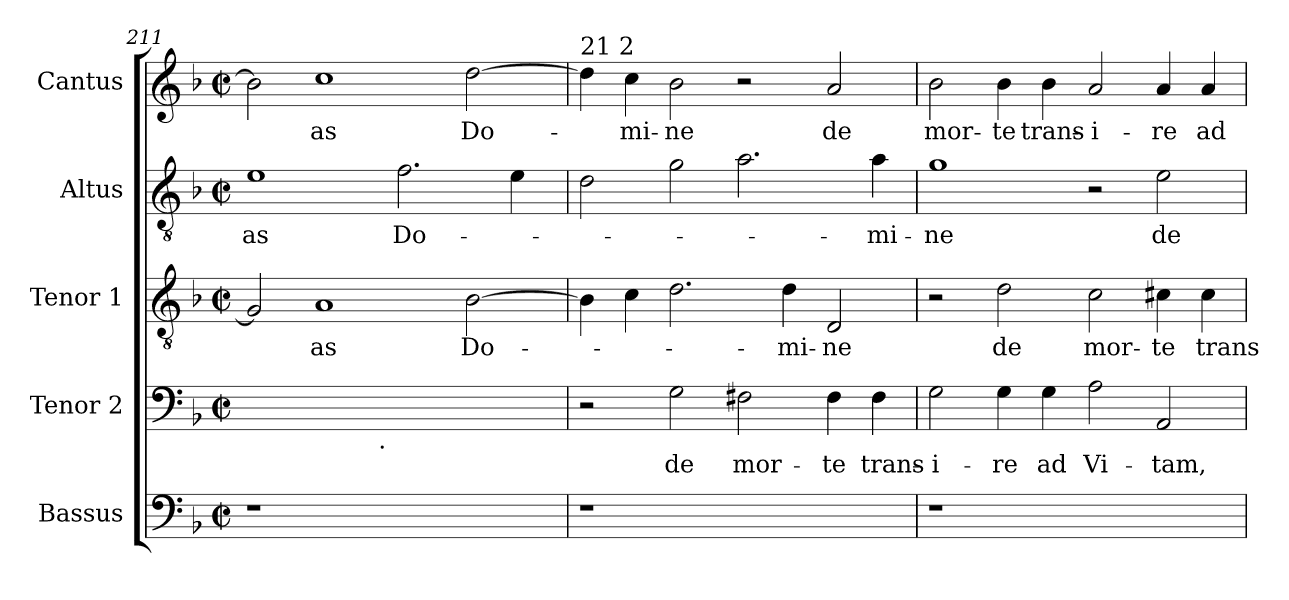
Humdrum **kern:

**kern	**kern	**text	**kern	**text	**kern	**text	**kern	**text
*part5	*part4	*part4	*part3	*part3	*part2	*part2	*part1	*part1
*staff5	*staff4	*staff4	*staff3	*staff3	*staff2	*staff2	*staff1	*staff1
*I"Bassus	*I"Tenor 2	*	*I"Tenor 1	*	*I"Altus	*	*I"Cantus	*
*clefF4	*clefF4	*	*clefGv2	*	*clefGv2	*	*clefG2	*
*k[b-]	*k[b-]	*	*k[b-]	*	*k[b-]	*	*k[b-]	*
*F:	*F:	*	*F:	*	*F:	*	*F:	*
*M2/2	*M2/2	*	*M2/2	*	*M2/2	*	*M2/2	*
*met(c|)	*met(c|)	*	*met(c|)	*	*met(c|)	*	*met(c|)	*
=211	=211	=211	=211	=211	=211	=211	=211	=211
!	!	!	!	!	!	!LO:LY:b:cj	!	!
1r	2...ryy	.	2G/]	.	1e	-as	2b-\]	.
!	!	!	!	!LO:LY:b:cj	!	!	!	!LO:LY:b:cj
.	.	.	1A	-as	.	.	1cc	-as
!	!LO:TX:b:t=.	!	!	!	!	!	!	!
.	1ryy	.	.	.	.	.	.	.
!	!	!	!	!	!	!LO:LY:b:cj	!	!
1ryy	.	.	.	.	2.f\	Do-	.	.
!	!	!	!	!LO:LY:b:cj	!	!	!	!LO:LY:b:cj
.	.	.	[>2B-\	Do-	.	.	[>2dd\	Do-
.	.	.	.	.	4e\	.	.	.
.	16ryy	.	.	.	.	.	.	.
!!LO:LB:g=z
=212	=212	=212	=212	=212	=212	=212	=212	=212
!	!	!	!	!	!	!	!LO:TX:a:t=21 2	!
1r	2r	.	4B-\]	.	2d\	.	4dd\]	.
!	!	!	!	!	!	!	!	!LO:LY:b
.	.	.	4c\	.	.	.	4cc\	-mi-
!	!	!LO:LY:b:cj	!	!	!	!	!	!LO:LY:b:rj
.	2G\	de	2.d\	.	2g\	.	2b-\	-ne
!	!	!LO:LY:b:cj	!	!	!	!	!	!
1ryy	2F#X\	mor-	.	.	2.a\	.	2r	.
!	!	!	!	!LO:LY:b	!	!	!	!
.	.	.	4d\	-mi-	.	.	.	.
!	!	!LO:LY:b:rj	!	!LO:LY:b:rj	!	!	!	!LO:LY:b:cj
.	4F#\	-te	2D/	-ne	.	.	2a/	de
!	!	!LO:LY:b:cj	!	!	!	!LO:LY:b:cj	!	!
.	4F#\	trans-	.	.	4a\	-mi-	.	.
=213	=213	=213	=213	=213	=213	=213	=213	=213
!	!	!LO:LY:b:cj	!	!	!	!LO:LY:b:cj	!	!LO:LY:b:cj
1r	2G\	-i-	2r	.	1g	-ne	2b-\	mor-
!	!	!LO:LY:b:cj	!	!LO:LY:b:cj	!	!	!	!LO:LY:b:rj
.	4G\	-re	2d\	de	.	.	4b-\	-te
!	!	!LO:LY:b:cj	!	!	!	!	!	!LO:LY:b:cj
.	4G\	ad	.	.	.	.	4b-\	trans-
!	!	!LO:LY:b	!	!LO:LY:b:cj	!	!	!	!LO:LY:b:rj
1ryy	2A\	Vi-	2c\	mor-	2r	.	2a/	-i-
!	!	!LO:LY:b:cj	!	!LO:LY:b:rj	!	!LO:LY:b:cj	!	!LO:LY:b:cj
.	2AA/	-tam,	4c#X\	-te	2e\	de	4a/	-re
!	!	!	!	!LO:LY:b:cj	!	!	!	!LO:LY:b:cj
.	.	.	4c#\	trans-	.	.	4a/	ad
=	=	=	=	=	=	=	=	=
*-	*-	*-	*-	*-	*-	*-	*-	*-
